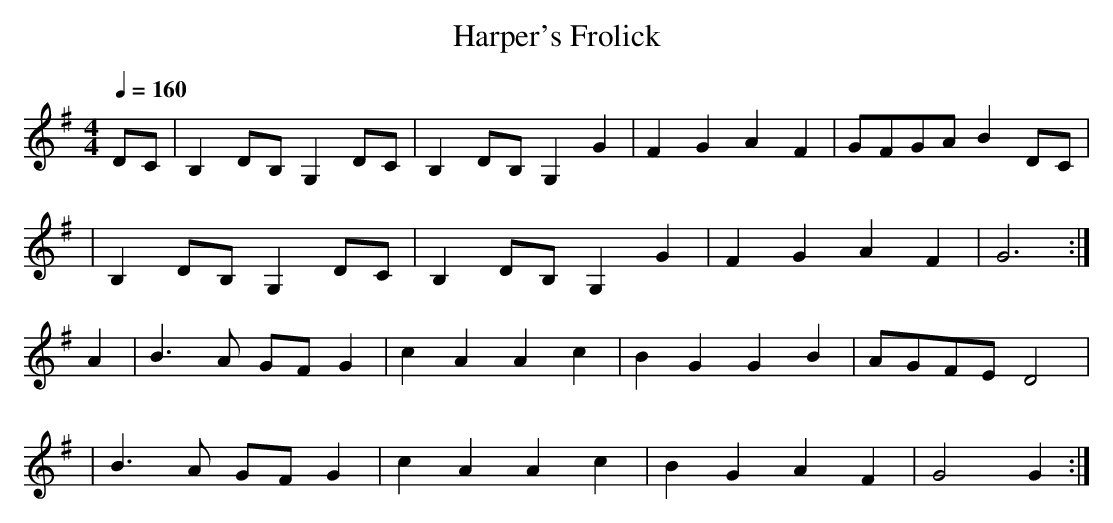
X:1
T:Harper's Frolick
M:4/4
L:1/4
Q:1/4=160
K:Gmaj clef=treble
D/2C/2 | B, D/2B,/2 G, D/2C/2 | B, D/2B,/2 G,G | FGAF | G/2F/2G/2A/2 B D/2C/2 |
| B, D/2B,/2 G, D/2C/2 | B, D/2B,/2 G,G | FGAF | G3 :|
A | B>A G/2F/2 G | cAAc | BGGB | A/2G/2F/2E/2 D2 |
| B>A G/2F/2 G | cAAc | BG AF | G2 G :|
